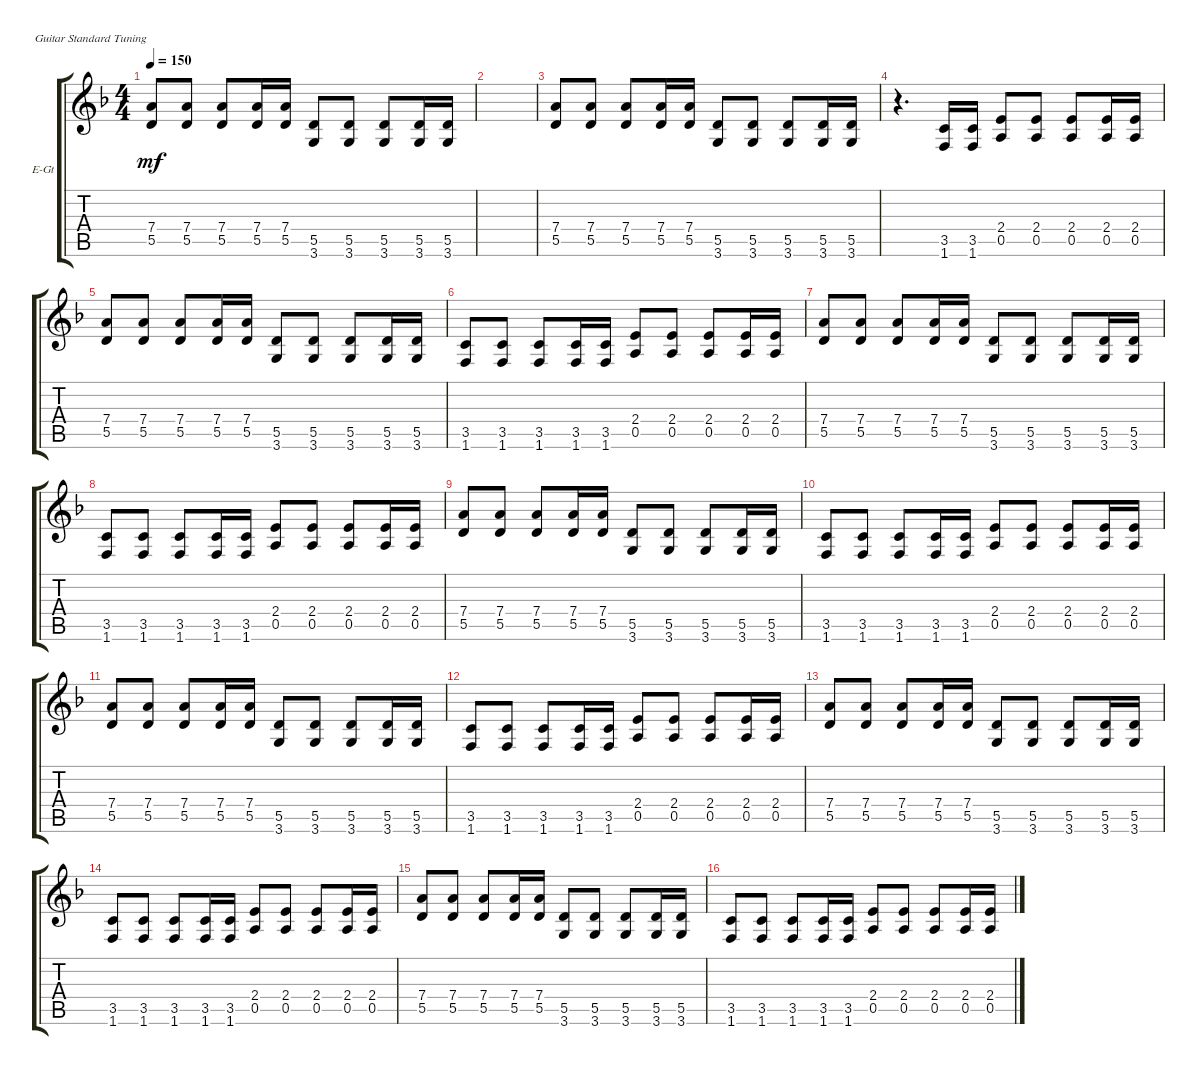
\defaultSystemsLayout 4
\bracketExtendMode groupsimilarinstruments
\firstSystemTrackNameOrientation horizontal
\otherSystemsTrackNameOrientation horizontal
\track ("Лэфт - Главная гитара" "E-Gt") {instrument electricguitarclean}
\staff {score tabs}
\tuning (E4 B3 G3 D3 A2 E2)
\ts (4 4)
\tempo 150
\clef g2
\ks f
(5.5 7.4).8{dy mf} (5.5 7.4).8 (5.5 7.4).8 (5.5 7.4).16 (5.5 7.4).16 (3.6 5.5).8 (5.5 3.6).8 (5.5 3.6).8 (5.5 3.6).16 (5.5 3.6).16 |
|
(5.5 7.4).8 (5.5 7.4).8 (5.5 7.4).8 (5.5 7.4).16 (5.5 7.4).16 (3.6 5.5).8 (5.5 3.6).8 (5.5 3.6).8 (5.5 3.6).16 (5.5 3.6).16 |
r.4{d} (3.5 1.6).16 (1.6 3.5).16 (0.5 2.4).8 (2.4 0.5).8 (2.4 0.5).8 (0.5 2.4).16 (2.4 0.5).16 |
(5.5 7.4).8 (5.5 7.4).8 (5.5 7.4).8 (5.5 7.4).16 (5.5 7.4).16 (3.6 5.5).8 (5.5 3.6).8 (5.5 3.6).8 (5.5 3.6).16 (5.5 3.6).16 |
(1.6 3.5).8 (1.6 3.5).8 (3.5 1.6).8 (3.5 1.6).16 (1.6 3.5).16 (0.5 2.4).8 (2.4 0.5).8 (2.4 0.5).8 (0.5 2.4).16 (2.4 0.5).16 |
(5.5 7.4).8 (5.5 7.4).8 (5.5 7.4).8 (5.5 7.4).16 (5.5 7.4).16 (3.6 5.5).8 (5.5 3.6).8 (5.5 3.6).8 (5.5 3.6).16 (5.5 3.6).16 |
(1.6 3.5).8 (1.6 3.5).8 (3.5 1.6).8 (3.5 1.6).16 (1.6 3.5).16 (0.5 2.4).8 (2.4 0.5).8 (2.4 0.5).8 (0.5 2.4).16 (2.4 0.5).16 |
(5.5 7.4).8 (5.5 7.4).8 (5.5 7.4).8 (5.5 7.4).16 (5.5 7.4).16 (3.6 5.5).8 (5.5 3.6).8 (5.5 3.6).8 (5.5 3.6).16 (5.5 3.6).16 |
(1.6 3.5).8 (1.6 3.5).8 (3.5 1.6).8 (3.5 1.6).16 (1.6 3.5).16 (0.5 2.4).8 (2.4 0.5).8 (2.4 0.5).8 (0.5 2.4).16 (2.4 0.5).16 |
(5.5 7.4).8 (5.5 7.4).8 (5.5 7.4).8 (5.5 7.4).16 (5.5 7.4).16 (3.6 5.5).8 (5.5 3.6).8 (5.5 3.6).8 (5.5 3.6).16 (5.5 3.6).16 |
(1.6 3.5).8 (1.6 3.5).8 (3.5 1.6).8 (3.5 1.6).16 (1.6 3.5).16 (0.5 2.4).8 (2.4 0.5).8 (2.4 0.5).8 (0.5 2.4).16 (2.4 0.5).16 |
(5.5 7.4).8 (5.5 7.4).8 (5.5 7.4).8 (5.5 7.4).16 (5.5 7.4).16 (3.6 5.5).8 (5.5 3.6).8 (5.5 3.6).8 (5.5 3.6).16 (5.5 3.6).16 |
(1.6 3.5).8 (1.6 3.5).8 (3.5 1.6).8 (3.5 1.6).16 (1.6 3.5).16 (0.5 2.4).8 (2.4 0.5).8 (2.4 0.5).8 (0.5 2.4).16 (2.4 0.5).16 |
(5.5 7.4).8 (5.5 7.4).8 (5.5 7.4).8 (5.5 7.4).16 (5.5 7.4).16 (3.6 5.5).8 (5.5 3.6).8 (5.5 3.6).8 (5.5 3.6).16 (5.5 3.6).16 |
(1.6 3.5).8 (1.6 3.5).8 (3.5 1.6).8 (3.5 1.6).16 (1.6 3.5).16 (0.5 2.4).8 (2.4 0.5).8 (2.4 0.5).8 (0.5 2.4).16 (2.4 0.5).16
